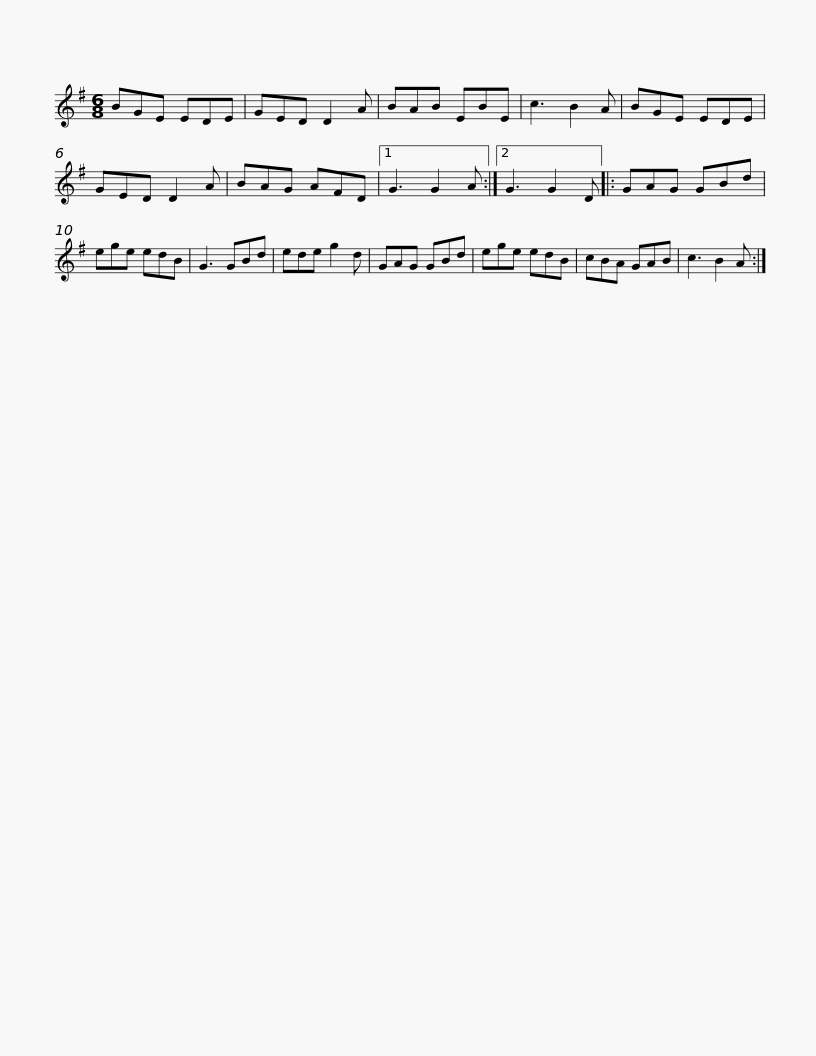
X:1
L:1/8
M:6/8
I:linebreak $
K:G
V:1 treble
V:1
 BGE EDE | GED D2 A | BAB EBE | c3 B2 A | BGE EDE | %5
 GED D2 A | BAG AFD |1 G3 G2 A :|2$ G3 G2 D |: GAG GBd | %10
 ege edB | G3 GBd | ede g2 d | GAG GBd | ege edB | %15
 cBA GAB |$ c3 B2 A :| %17
